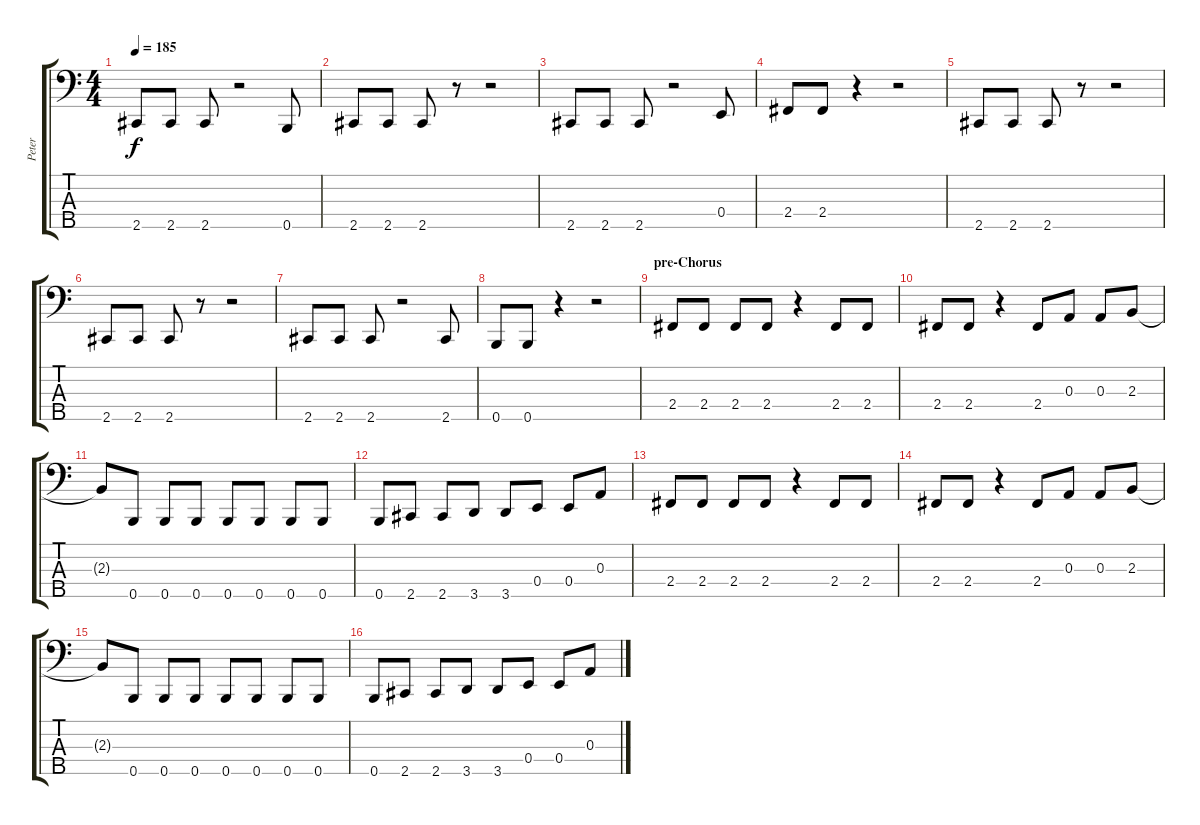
\track ("Peter" "Peter") {instrument electricbassfinger}
\staff {score tabs}
\tuning (G2 D2 A1 E1 B0) {hide}
\ts (4 4)
\tempo 185
\clef f4
\ks c
2.5.8{dy f} 2.5.8 2.5.8 r.2 0.5.8 |
2.5.8 2.5.8 2.5.8 r.8 r.2 |
2.5.8 2.5.8 2.5.8 r.2 0.4.8 |
2.4.8 2.4.8 r.4 r.2 |
2.5.8 2.5.8 2.5.8 r.8 r.2 |
2.5.8 2.5.8 2.5.8 r.8 r.2 |
2.5.8 2.5.8 2.5.8 r.2 2.5.8 |
0.5.8 0.5.8 r.4 r.2 |
\section ("" "pre-Chorus")
2.4.8 2.4.8 2.4.8 2.4.8 r.4 2.4.8 2.4.8 |
2.4.8 2.4.8 r.4 2.4.8 0.3.8 0.3.8 2.3.8 |
2.3{t}.8 0.5.8 0.5.8 0.5.8 0.5.8 0.5.8 0.5.8 0.5.8 |
0.5.8 2.5.8 2.5.8 3.5.8 3.5.8 0.4.8 0.4.8 0.3.8 |
2.4.8 2.4.8 2.4.8 2.4.8 r.4 2.4.8 2.4.8 |
2.4.8 2.4.8 r.4 2.4.8 0.3.8 0.3.8 2.3.8 |
2.3{t}.8 0.5.8 0.5.8 0.5.8 0.5.8 0.5.8 0.5.8 0.5.8 |
0.5.8 2.5.8 2.5.8 3.5.8 3.5.8 0.4.8 0.4.8 0.3.8
